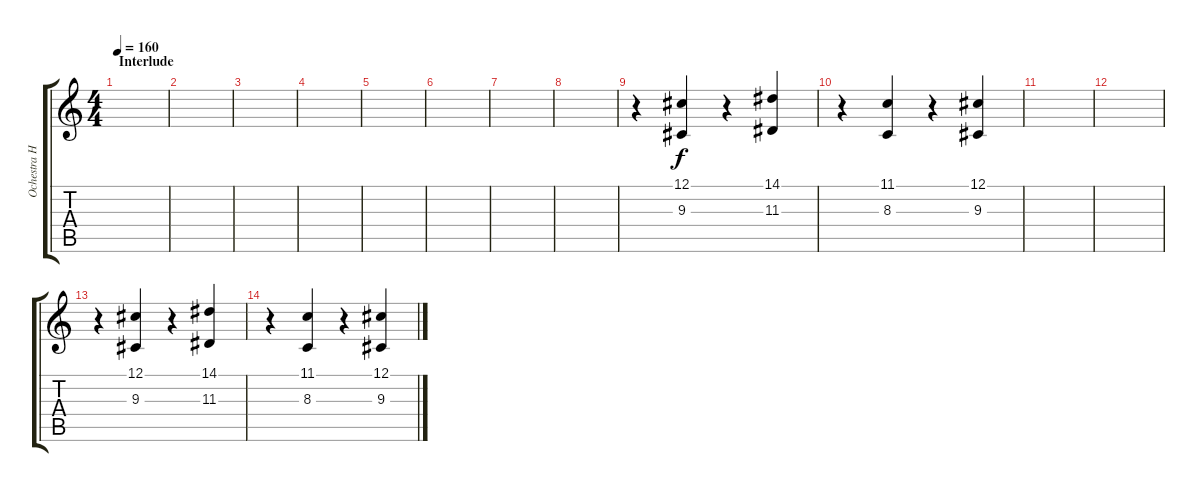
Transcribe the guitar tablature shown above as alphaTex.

\track ("Ochestra Hit\\Piano" "Ochestra H") {instrument orchestrahit}
\staff {score tabs}
\tuning (Db4 Ab3 E3 B2 Gb2 Db2) {hide}
\ts (4 4)
\section ("" "Interlude")
\tempo 160
\clef g2
\ks c
|
|
|
|
|
|
|
|
r.4 (12.1 9.3).4 r.4 (14.1 11.3).4 |
r.4 (11.1 8.3).4 r.4 (12.1 9.3).4 |
|
|
r.4 (12.1 9.3).4 r.4 (14.1 11.3).4 |
r.4 (11.1 8.3).4 r.4 (12.1 9.3).4
